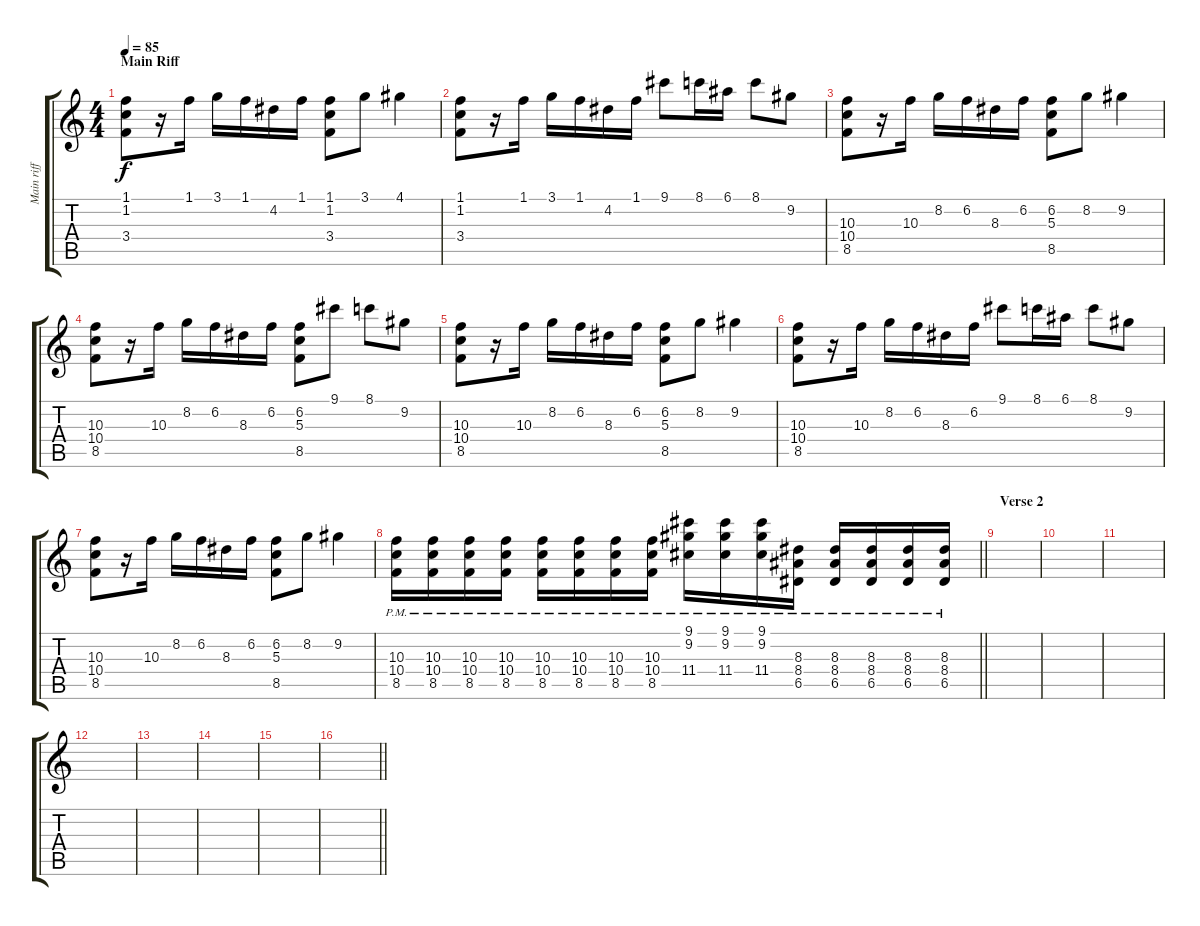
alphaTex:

\track ("Main riff synth" "Main riff ") {instrument electricbasspick}
\staff {score tabs}
\tuning (E4 B3 G3 D3 A2 D2) {hide}
\ts (4 4)
\section ("" "Main Riff")
\tempo 85
\clef g2
\ks c
(1.1 1.2 3.4).8{dy f} r.16 1.1.16 3.1.16 1.1.16 4.2.16 1.1.16 (1.1 1.2 3.4).8 3.1.8 4.1.4 |
(1.1 1.2 3.4).8 r.16 1.1.16 3.1.16 1.1.16 4.2.16 1.1.16 9.1.8 8.1.16 6.1.16 8.1.8 9.2.8 |
(10.3 10.4 8.5).8 r.16 10.3.16 8.2.16 6.2.16 8.3.16 6.2.16 (6.2 5.3 8.5).8 8.2.8 9.2.4 |
(10.3 10.4 8.5).8 r.16 10.3.16 8.2.16 6.2.16 8.3.16 6.2.16 (6.2 5.3 8.5).8 9.1.8 8.1.8 9.2.8 |
(10.3 10.4 8.5).8 r.16 10.3.16 8.2.16 6.2.16 8.3.16 6.2.16 (6.2 5.3 8.5).8 8.2.8 9.2.4 |
(10.3 10.4 8.5).8 r.16 10.3.16 8.2.16 6.2.16 8.3.16 6.2.16 9.1.8 8.1.16 6.1.16 8.1.8 9.2.8 |
(10.3 10.4 8.5).8 r.16 10.3.16 8.2.16 6.2.16 8.3.16 6.2.16 (6.2 5.3 8.5).8 8.2.8 9.2.4 |
\barLineRight lightlight
(10.3{pm} 10.4{pm} 8.5{pm}).16 (10.3{pm} 10.4{pm} 8.5{pm}).16 (10.3{pm} 10.4{pm} 8.5{pm}).16 (10.3{pm} 10.4{pm} 8.5{pm}).16 (10.3{pm} 10.4{pm} 8.5{pm}).16 (10.3{pm} 10.4{pm} 8.5{pm}).16 (10.3{pm} 10.4{pm} 8.5{pm}).16 (10.3{pm} 10.4{pm} 8.5{pm}).16 (9.1{pm} 9.2{pm} 11.4{pm}).16 (9.1{pm} 9.2{pm} 11.4{pm}).16 (9.1{pm} 9.2{pm} 11.4{pm}).16 (8.3{pm} 8.4{pm} 6.5{pm}).16 (8.3{pm} 8.4{pm} 6.5{pm}).16 (8.3{pm} 8.4{pm} 6.5{pm}).16 (8.3{pm} 8.4{pm} 6.5{pm}).16 (8.3{pm} 8.4{pm} 6.5{pm}).16 |
\section ("" "Verse 2")
|
|
|
|
|
|
|
\barLineRight lightlight
